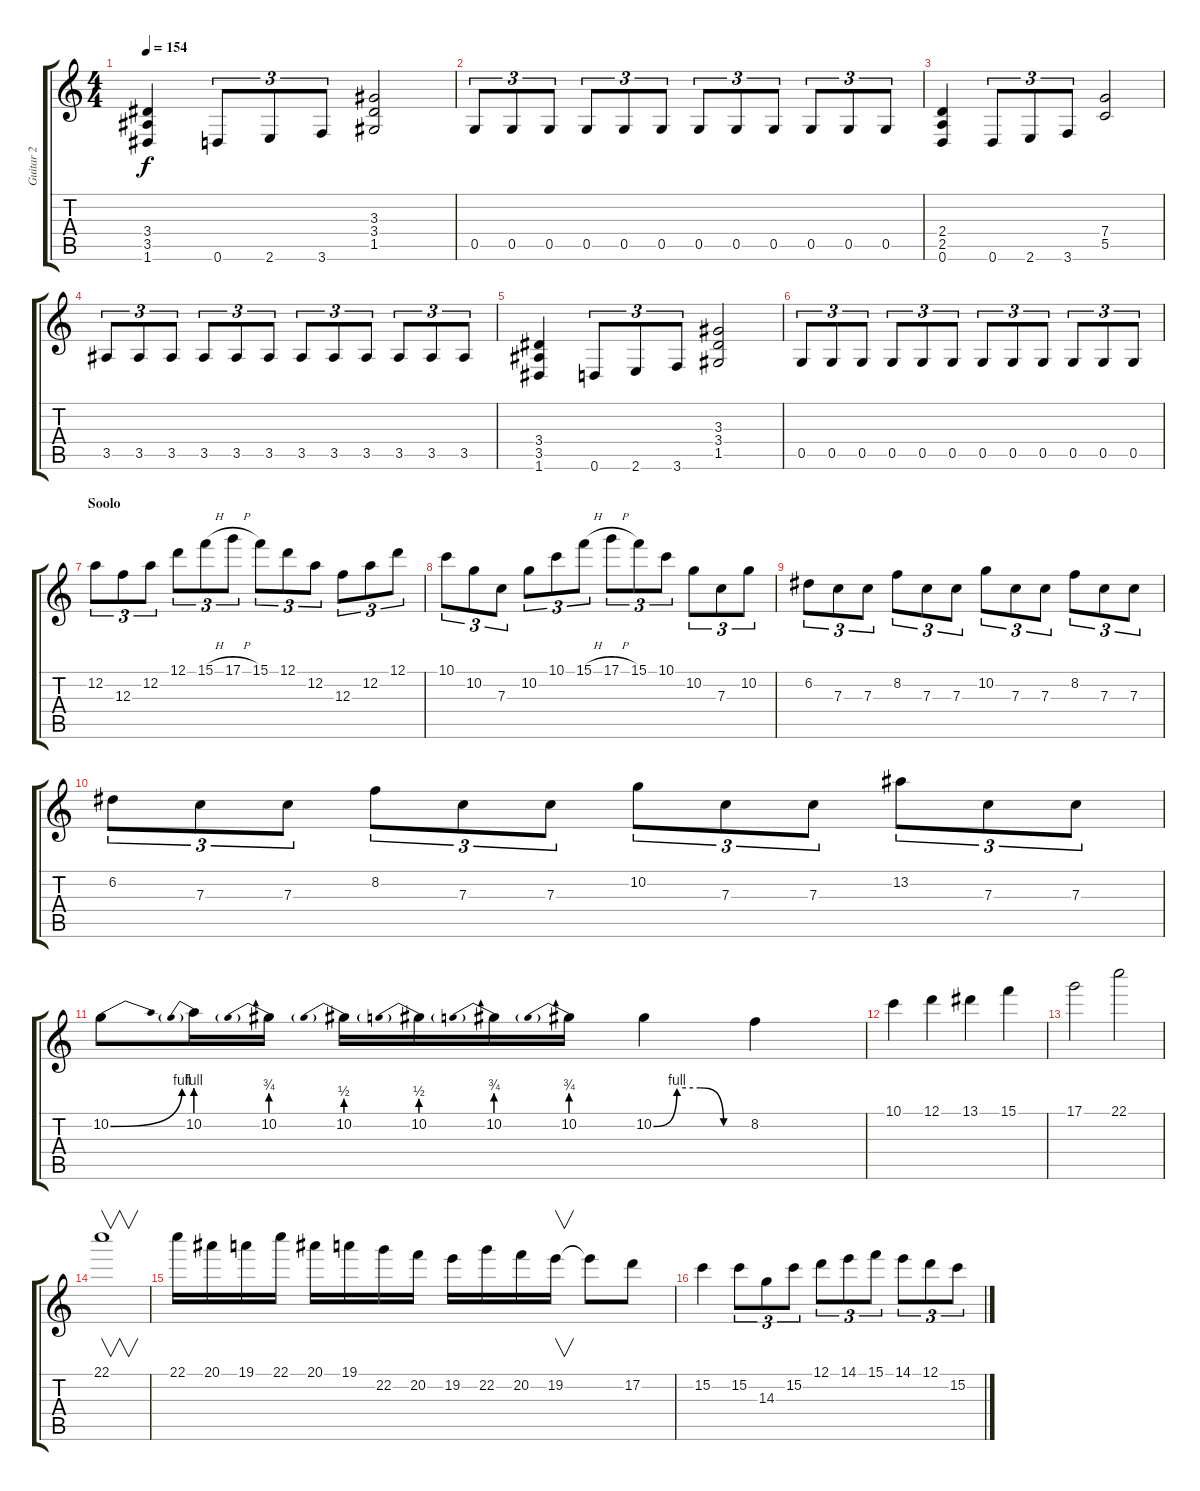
\track ("Guitar 2" "Guitar 2") {instrument distortionguitar}
\staff {score tabs}
\tuning (D4 A3 F3 C3 G2 D2) {hide}
\ts (4 4)
\tempo 154
\clef g2
\ks c
(3.4 3.5 1.6).4{dy f} 0.6.8{tu (3 2)} 2.6.8{tu (3 2)} 3.6.8{tu (3 2)} (3.3 3.4 1.5).2 |
0.5.8{tu (3 2)} 0.5.8{tu (3 2)} 0.5.8{tu (3 2)} 0.5.8{tu (3 2)} 0.5.8{tu (3 2)} 0.5.8{tu (3 2)} 0.5.8{tu (3 2)} 0.5.8{tu (3 2)} 0.5.8{tu (3 2)} 0.5.8{tu (3 2)} 0.5.8{tu (3 2)} 0.5.8{tu (3 2)} |
(2.4 2.5 0.6).4 0.6.8{tu (3 2)} 2.6.8{tu (3 2)} 3.6.8{tu (3 2)} (7.4 5.5).2 |
3.5.8{tu (3 2)} 3.5.8{tu (3 2)} 3.5.8{tu (3 2)} 3.5.8{tu (3 2)} 3.5.8{tu (3 2)} 3.5.8{tu (3 2)} 3.5.8{tu (3 2)} 3.5.8{tu (3 2)} 3.5.8{tu (3 2)} 3.5.8{tu (3 2)} 3.5.8{tu (3 2)} 3.5.8{tu (3 2)} |
(3.4 3.5 1.6).4 0.6.8{tu (3 2)} 2.6.8{tu (3 2)} 3.6.8{tu (3 2)} (3.3 3.4 1.5).2 |
0.5.8{tu (3 2)} 0.5.8{tu (3 2)} 0.5.8{tu (3 2)} 0.5.8{tu (3 2)} 0.5.8{tu (3 2)} 0.5.8{tu (3 2)} 0.5.8{tu (3 2)} 0.5.8{tu (3 2)} 0.5.8{tu (3 2)} 0.5.8{tu (3 2)} 0.5.8{tu (3 2)} 0.5.8{tu (3 2)} |
\section ("" "Soolo")
12.2.8{tu (3 2)} 12.3.8{tu (3 2)} 12.2.8{tu (3 2)} 12.1.8{tu (3 2)} 15.1{h}.8{tu (3 2)} 17.1{h}.8{tu (3 2)} 15.1.8{tu (3 2)} 12.1.8{tu (3 2)} 12.2.8{tu (3 2)} 12.3.8{tu (3 2)} 12.2.8{tu (3 2)} 12.1.8{tu (3 2)} |
10.1.8{tu (3 2)} 10.2.8{tu (3 2)} 7.3.8{tu (3 2)} 10.2.8{tu (3 2)} 10.1.8{tu (3 2)} 15.1{h}.8{tu (3 2)} 17.1{h}.8{tu (3 2)} 15.1.8{tu (3 2)} 10.1.8{tu (3 2)} 10.2.8{tu (3 2)} 7.3.8{tu (3 2)} 10.2.8{tu (3 2)} |
6.2.8{tu (3 2)} 7.3.8{tu (3 2)} 7.3.8{tu (3 2)} 8.2.8{tu (3 2)} 7.3.8{tu (3 2)} 7.3.8{tu (3 2)} 10.2.8{tu (3 2)} 7.3.8{tu (3 2)} 7.3.8{tu (3 2)} 8.2.8{tu (3 2)} 7.3.8{tu (3 2)} 7.3.8{tu (3 2)} |
6.2.8{tu (3 2)} 7.3.8{tu (3 2)} 7.3.8{tu (3 2)} 8.2.8{tu (3 2)} 7.3.8{tu (3 2)} 7.3.8{tu (3 2)} 10.2.8{tu (3 2)} 7.3.8{tu (3 2)} 7.3.8{tu (3 2)} 13.2.8{tu (3 2)} 7.3.8{tu (3 2)} 7.3.8{tu (3 2)} |
10.2{be (bend 0 0 60 4)}.8 10.2{be (prebend 0 4 60 4)}.16 10.2{be (prebend 0 3 60 3)}.16 10.2{be (prebend 0 2 60 2)}.16 10.2{be (prebend 0 2 60 2)}.16 10.2{be (prebend 0 3 60 3)}.16 10.2{be (prebend 0 3 60 3)}.16 10.2{be (custom 0 0 15 4 30 4 45 0 60 0)}.4 8.2.4 |
10.1.4 12.1.4 13.1.4 15.1.4 |
17.1.2 22.1.2 |
22.1.1{v} |
22.1.16 20.1.16 19.1.16 22.1.16 20.1.16 19.1.16 22.2.16 20.2.16 19.2.16 22.2.16 20.2.16 19.2.16{v} 19.2{t}.8 17.2.8 |
15.2.4 15.2.8{tu (3 2)} 14.3.8{tu (3 2)} 15.2.8{tu (3 2)} 12.1.8{tu (3 2)} 14.1.8{tu (3 2)} 15.1.8{tu (3 2)} 14.1.8{tu (3 2)} 12.1.8{tu (3 2)} 15.2.8{tu (3 2)}
